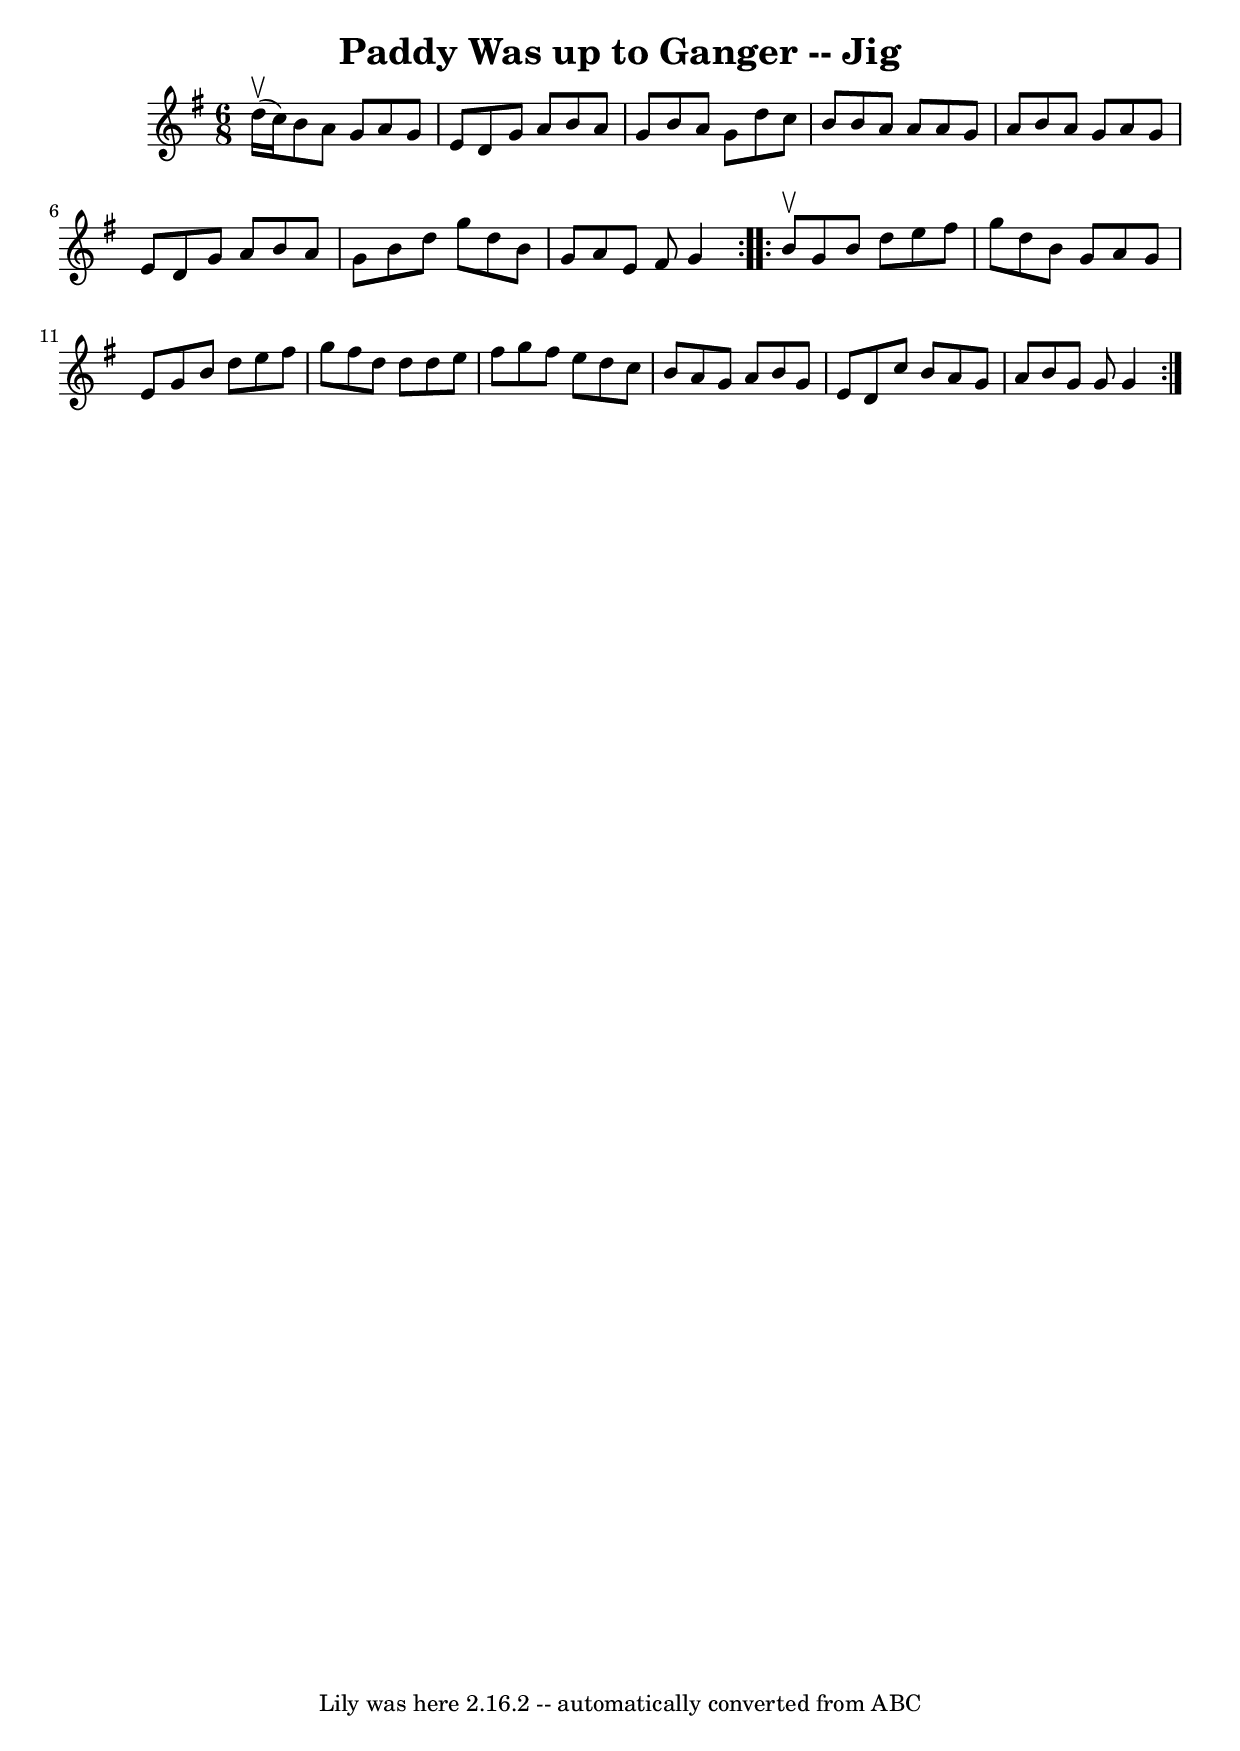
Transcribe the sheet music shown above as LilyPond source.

\version "2.16.2"
\include "Mammoth.ily"
\header {
  %% book = "Ryan's Mammoth Collection"
 crossRefNumber = "1"
 footnotes = "\\\\90 474"
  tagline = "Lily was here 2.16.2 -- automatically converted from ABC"
  title = "Paddy Was up to Ganger -- Jig"

}
voicedefault =  {



  \repeat volta 2 {

    \time 6/8 
    \key g \major d''16^\upbow(c''16)  |
 b'8 a'8 g'8 a'8 g'8 e'8     |
 d'8 g'8 a'8 b'8 a'8 g'8    |
 b'8 a'8 g'8 d''8 c''8 b'8    |
 b'8 a'8 a'8 a'8 g'8 a'8     |
 b'8 a'8 g'8 a'8 g'8 e'8     |
 d'8 g'8 a'8 b'8 a'8 g'8    |
 b'8 d''8 g''8 d''8 b'8 g'8     |
 a'8 e'8 fs'8 g'4  
  }  
  
  \repeat volta 2 { b'8^\upbow  |
 g'8 b'8 d''8 e''8 fs''8 g''8     |
 d''8 b'8 g'8 a'8 g'8 e'8     |
 g'8 b'8 d''8 e''8 fs''8 g''8    |
 fs''8 d''8 d''8 d''8 e''8 fs''8     |
 g''8 fs''8 e''8 d''8 c''8 b'8     |
 a'8 g'8 a'8 b'8 g'8 e'8     |
 d'8 c''8 b'8 a'8 g'8 a'8    |
 b'8 g'8    
 g'8 g'4  
  }   

}

\score{
  <<

    \context Staff="default"
    {
      \voicedefault 
      
    }

  >>
  \layout {
    
  }
  \midi {
  }

}
